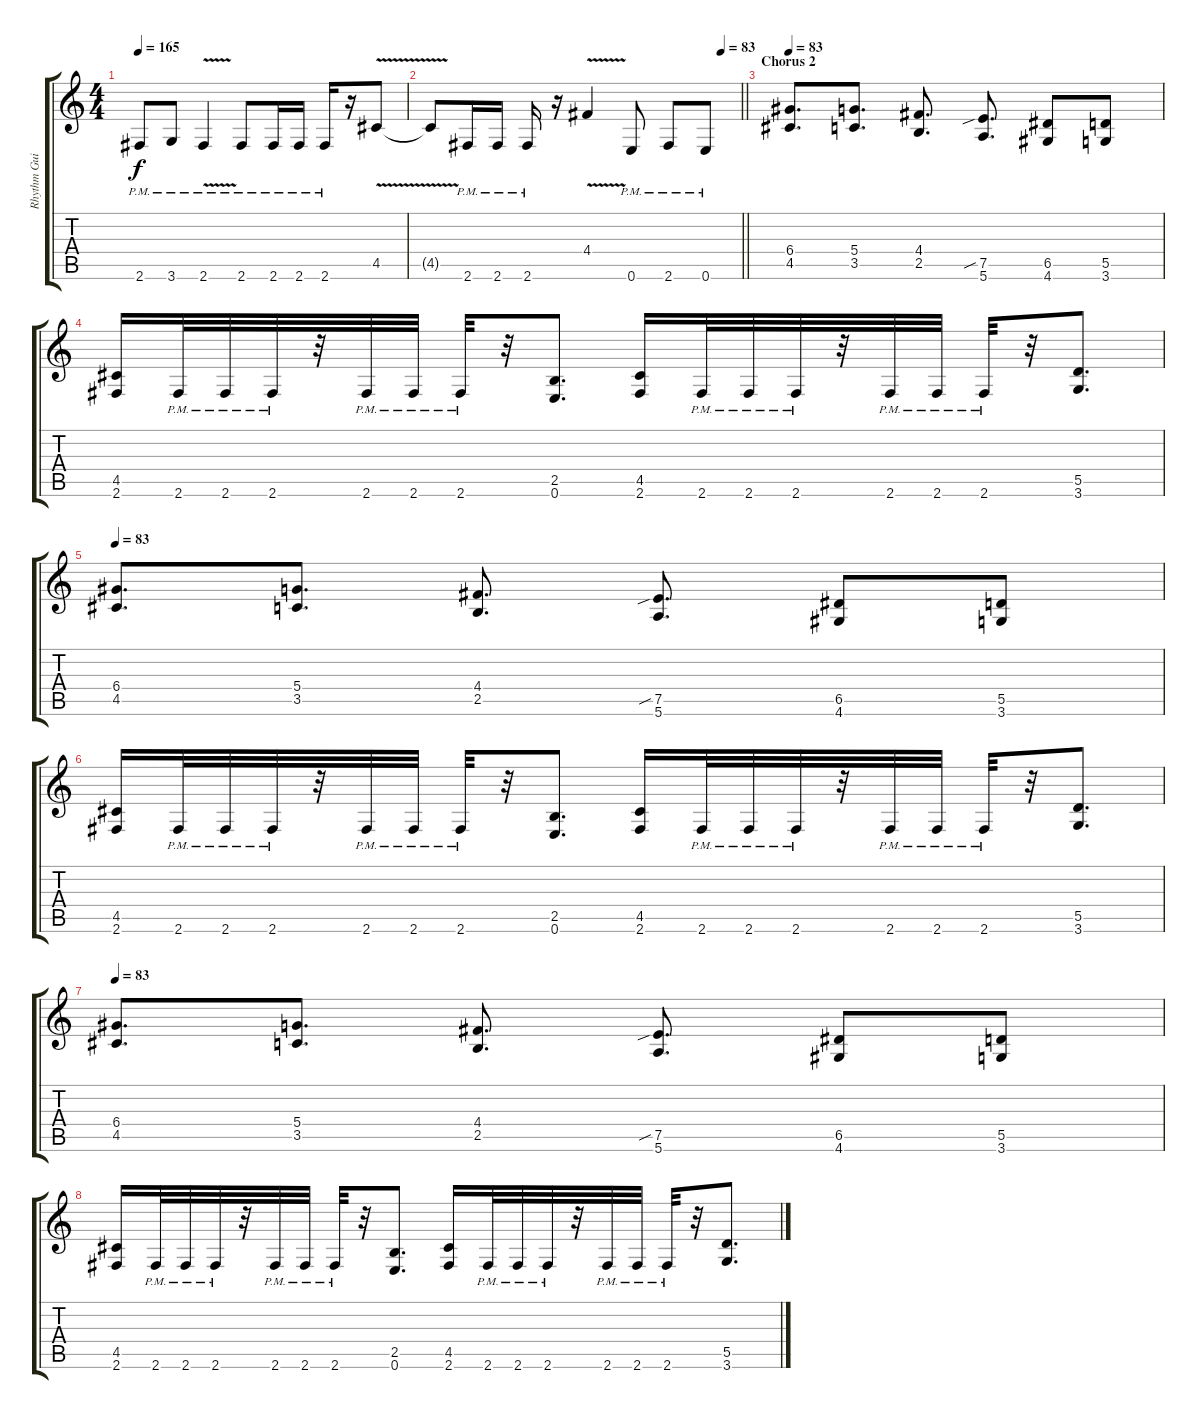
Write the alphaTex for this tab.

\track ("Rhythm Guitar 1 [Dave Mustaine]" "Rhythm Gui") {instrument distortionguitar}
\staff {score tabs}
\tuning (E4 B3 G3 D3 A2 E2) {hide}
\ts (4 4)
\tempo 165
\clef g2
\ks c
2.6{pm}.8{dy f} 3.6{pm}.8 2.6{v pm}.4 2.6{pm}.8 2.6{pm}.16 2.6{pm}.16 2.6{pm}.16 r.16 4.5{v}.8 |
\tempo (83 0.9375)
\barLineRight lightlight
4.5{t}.8 2.6{pm}.16 2.6{pm}.16 2.6{pm}.16 r.16 4.4{v}.4 0.6{pm}.8 2.6{pm}.8 0.6{pm}.8 |
\section ("" "Chorus 2")
\tempo 83
(6.4 4.5).8{d} (5.4 3.5).8{d} (4.4 2.5).8{d} (7.5{sib} 5.6).8{d} (6.5 4.6).8 (5.5 3.6).8 |
(4.5 2.6).16 2.6{pm}.32 2.6{pm}.32 2.6{pm}.32 r.32 2.6{pm}.32 2.6{pm}.32 2.6{pm}.32 r.32 (2.5 0.6).8{d} (4.5 2.6).16 2.6{pm}.32 2.6{pm}.32 2.6{pm}.32 r.32 2.6{pm}.32 2.6{pm}.32 2.6{pm}.32 r.32 (5.5 3.6).8{d} |
\tempo 83
(6.4 4.5).8{d} (5.4 3.5).8{d} (4.4 2.5).8{d} (7.5{sib} 5.6).8{d} (6.5 4.6).8 (5.5 3.6).8 |
(4.5 2.6).16 2.6{pm}.32 2.6{pm}.32 2.6{pm}.32 r.32 2.6{pm}.32 2.6{pm}.32 2.6{pm}.32 r.32 (2.5 0.6).8{d} (4.5 2.6).16 2.6{pm}.32 2.6{pm}.32 2.6{pm}.32 r.32 2.6{pm}.32 2.6{pm}.32 2.6{pm}.32 r.32 (5.5 3.6).8{d} |
\tempo 83
(6.4 4.5).8{d} (5.4 3.5).8{d} (4.4 2.5).8{d} (7.5{sib} 5.6).8{d} (6.5 4.6).8 (5.5 3.6).8 |
(4.5 2.6).16 2.6{pm}.32 2.6{pm}.32 2.6{pm}.32 r.32 2.6{pm}.32 2.6{pm}.32 2.6{pm}.32 r.32 (2.5 0.6).8{d} (4.5 2.6).16 2.6{pm}.32 2.6{pm}.32 2.6{pm}.32 r.32 2.6{pm}.32 2.6{pm}.32 2.6{pm}.32 r.32 (5.5 3.6).8{d}
